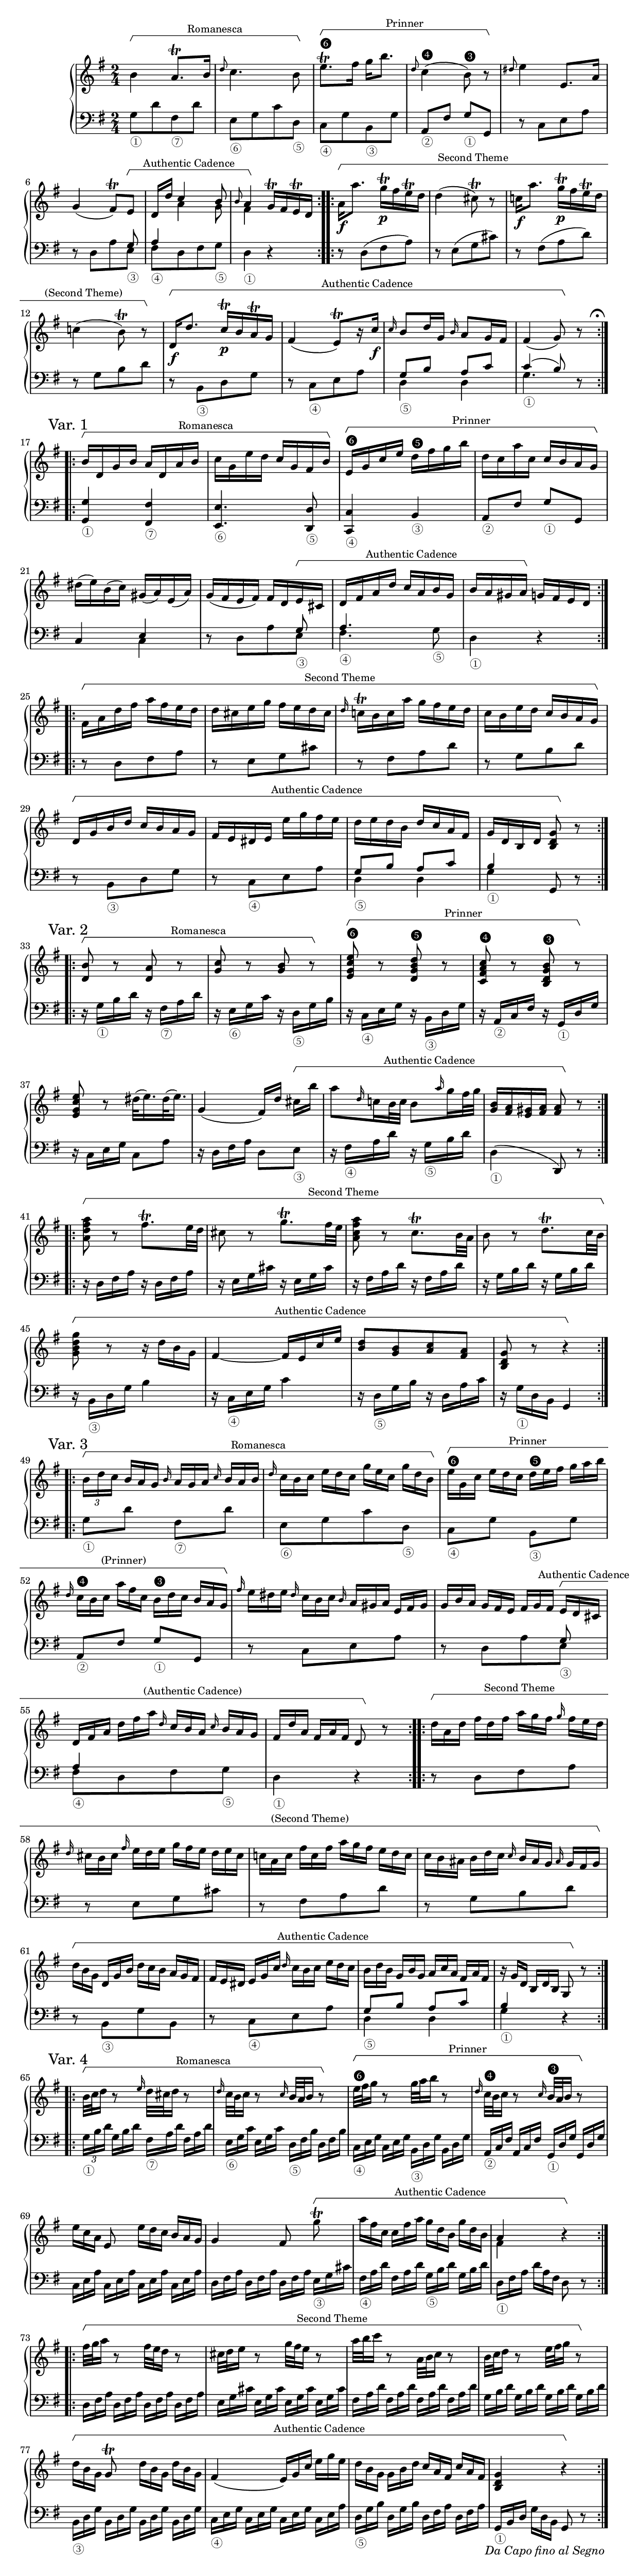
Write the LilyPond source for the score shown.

\version "2.24.0"
\include "../../stylesheets/annotation.ly"
\include "../../stylesheets/score.ly"
\include "../../stylesheets/typography.ly"

piece = "Allegretto"

global = {
  \time 2/4
  \key g \major
}

upVoice = \new Voice {
  \relative c' {
    #(define (format-dal-segno-text-formatter context return-count marks) "Da Capo fino al Segno")
    \set Score.dalSegnoTextFormatter = #format-dal-segno-text-formatter
    \set Score.fineText = \markup {}
    \repeat segno 2 {
      \repeat volta 2 {
        \clef "treble"
        b'4 \romanesca a8. \trill b16 |
        \grace d8 c4. b8 \stopGroup |
        \lowerTrill e8. \prinner \mla \trill fis16 g16 b8. |
        \grace d,8 c4 \mfa ( b8 \mmi ) r8 \stopGroup |
        \grace dis8 e4 e,8. a16 |
        g4 ( fis8 \trill ) e8 \authenticCadence |
        d16 d'16 << { \voiceOne c4 b8 } \new Voice { \voiceTwo a4 g8 } >> \oneVoice |
        << { \voiceOne \grace b8 a4 \stopGroup } \new Voice { \voiceTwo fis4 } >> \oneVoice g16 \trill fis e \trill d
      }
      \repeat volta 2 { \barNumberCheck #9
        a'16 \secondTheme \f a'8. g16 \trill \p fis e \trill d |
        d4 ( cis8 \trill ) r8 |
        c!16 \f a'8. g16 \trill \p fis e \trill d |
        c!4 ( b8 \trill ) r8 \stopGroup |
        d,16 \authenticCadence \f d'8. c16 \trill \p b a \trill g |
        fis4 ( e8 [ \trill ) r16 c'16 \f ] |
        \grace c16 \stemUp b8 d16 g,16 \stemNeutral \grace b16 a8 g16 fis16 |
        fis4 ( g8 ) \stopGroup r8
        \textEndMark \markup \fermata
      }
      \break
      \fine
      \repeat volta 2 { \barNumberCheck #17
        \mark "Var. 1"
        b16 \romanesca d, g b a d, a' b |
        c16 g e' d c g fis b \stopGroup |
        e,16 \prinner \mla g c e d \mso fis g b |
        d,16 c a' c, c b a g \stopGroup |
        dis'16 ( e ) b ( c ) gis ( a ) e ( a ) |
        g16 ( fis e fis ) fis d e \authenticCadence cis |
        d16 fis a d c a b g |
        b16 a gis a \stopGroup g fis e d
      }
      \repeat volta 2 { \barNumberCheck #25
        fis16 \secondTheme a d fis a fis e d |
        d16 cis e g fis e d cis |
        \grace d16 c! \trill b c a' g fis e d |
        c16 b e d c b a g \stopGroup |
        d16 \authenticCadence g b d c b a g |
        fis16 e dis e e' g fis e |
        d16 e d b d c a fis |
        g16 d b d <g d b>8 \stopGroup r8
      }
      \break
      \repeat volta 2 { \barNumberCheck #33
        \mark "Var. 2"
        <b d,>8 \romanesca r <a d,> r |
        <c g>8 r <b g> r \stopGroup |
        <e c g e>8 \prinner \mla r <d b g d> \mso r |
        <c a fis c>8 \mfa r <b g d b> \mmi r \stopGroup |
        <e c g e>8 r dis32 ( e16. ) dis32 ( e16. ) |
        \once \slurDown g,4 ( fis16 ) [ d' ] cis \authenticCadence [ b' ] |
        a8 \grace d,16 c!16 b32 c32 b8 \grace a'16 g16 fis32 g32 |
        <b, g>16 <a fis> <gis e> <a fis> <a fis>8 \stopGroup r
      }
      \repeat volta 2 { \barNumberCheck #41
        <a' fis d a>8 \secondTheme r8 fis8. \trill e32 d32 |
        cis8 r8 g'8. \trill fis32 e32 |
        <a fis c a>8 r8 c,8. \trill b32 a32 |
        b8 r8 d8. \trill c32 b32 \stopGroup |
        <g' d b g>8 \authenticCadence r8 r16 d b g |
        fis4 ~ fis16 e16 c'16 e16 |
        <d b>8 [ <b g> <c a> <a fis> ] |
        <g d b>8 r8 r4 \stopGroup
      }
      \break
      \repeat volta 2 { \barNumberCheck #49
        \mark "Var. 3"
        \override TupletBracket.bracket-visibility = ##f \tuplet 3/2 { b16 \romanesca [ d c ] } \omit TupletNumber \tuplet 3/2 { b [ a g ] } \grace b16 \tuplet 3/2 { a [ g a ] } \grace c16 \tuplet 3/2 { b [ a b ] } |
        \grace d16 \tuplet 3/2 8 { c16 [ b c ] e [ d c ] g' [ e c ] g' [ d b \stopGroup ] } |
        \tuplet 3/2 8 { e16 \prinner \mla [ g, c ] e [ d c ] d \mso [ e fis ] g [ a b ] } |
        \grace d,16 \tuplet 3/2 8 { c \mfa [ b c ] a' [ fis c ] b \mmi  [ d c ] b [ a g \stopGroup ] } |
        \grace fis'16 \tuplet 3/2 { e [ dis e ] } \grace dis16 \tuplet 3/2 { c [ b c ] } \grace b16 \tuplet 3/2 8 { a [ gis a ] e [ fis gis ] } |
        \tuplet 3/2 8 { g16 [ b a ] g [ fis e ] fis [ g fis ] e \authenticCadence [ d cis ] } |
        \tuplet 3/2 8 { d16 [ fis a ] d [ fis a ] } \grace d,16 \stemUp \tuplet 3/2 { c [ b a ] } \stemNeutral \grace c16 \tuplet 3/2 { b [ a g ] } |
        \tuplet 3/2 8 { fis16 [ d' a ] fis [ a fis ] } d8 \stopGroup r8
      }
      \repeat volta 2 { \barNumberCheck #57
        \tuplet 3/2 8 { d'16 \secondTheme [ a d ] fis [ d fis ] a [ g fis ] } \grace g16 \tuplet 3/2 { fis16 [ e d ] } |
        \grace d16 \tuplet 3/2 { cis16 [ b cis ] } \grace fis16 \tuplet 3/2 8 { e16 [ d e ] g [ fis e ] d [ e cis ] } |
        \tuplet 3/2 8 { c!16 [ a c ] fis [ c fis ] a [ g fis ] e [ d c ] } |
        \tuplet 3/2 8 { c16 [ b ais ] b [ d c ] } \grace c16 \tuplet 3/2 { b16 [ ais g ] } \grace ais16 \tuplet 3/2 { g16 [ fis g \stopGroup ] } |
        \tuplet 3/2 8 { d'16 \authenticCadence [ b g ] d [ g b ] d [ c b ] a [ g fis ] } |
        \tuplet 3/2 8 { fis16 [ e dis ] e [ g c ] } \grace d16 \tuplet 3/2 { c16 [ b c ] e [ d c ] } |
        \tuplet 3/2 8 { b16 [ d b ] g [ b g ] a [ c a ] fis [ a fis ] } |
        \tuplet 3/2 8 { r16 g d b [ d b ] } g8 \stopGroup r8
      }
      \break
      \repeat volta 2 { \barNumberCheck #65
        \mark "Var. 4"
        b'32 \romanesca c32 d16 r8 \grace e16 d32 cis32 d16 r8 |
        \grace d16 c32 b32 c16 r8 \grace c16 b32 a32 b16 r8 \stopGroup |
        e32 \prinner \mla fis32 g16 r8 g32 a32 b16 r8 |
        \grace d,16 c32 \mfa b32 c16 r8 \grace c16 b32 \mmi a32 b16 r8 \stopGroup |
        \tuplet 3/2 { e16 [ c a ] } e8 \tuplet 3/2 8 { e'16 [ d c ] b [ a g ] } |
        g4 fis8 \noBeam g'8 \authenticCadence \trill |
        \tuplet 3/2 8 { a16 [ fis c ] c [ fis a ] g [ d b ] g' [ d b ] } |
        << { \voiceOne a4 } \new Voice { \voiceTwo fis4 } >> \oneVoice r4 \stopGroup
      }
      \repeat volta 2 { \barNumberCheck #73
        fis'32 \secondTheme g32 a16 r8 fis32 e32 d16 r8 |
        cis32 d32 e16 r8 g32 fis32 e16 r8 |
        a32 b32 c16 r8 a,32 b32 c16 r8 |
        b32 c32 d16 r8 e32 fis32 g16 r8 \stopGroup |
        \tuplet 3/2 { d16 \authenticCadence [ b g ] } g8 \trill \tuplet 3/2 8 { d'16 [ b g ] d' [ b g ] } |
        fis4 ( \tuplet 3/2 8 { e16 ) [ g c ] e [ g e ] } |
        \tuplet 3/2 8 { d16 [ b g ] g [ b d ] c [ a fis ] c' [ a fis ] } |
        <g d b>4 r4 \stopGroup
      }
    }
  }
}

downVoice = \new Voice {
  \relative c {
    \repeat volta 2 {
      \clef "bass"
      g'8 \bdo [ d' fis, \bti d' ] |
      e,8 \bla [ g c d, \bso ] |
      c8 \bfa [ g' b, \bmi g' ] |
      a,8 \bre fis' g \bdo g, |
      r8 c [ e a ] |
      r8 << { \voiceOne s8 s g } \new Voice { \voiceTwo d8 [ a' e \bmi ] } >> \oneVoice |
      << { \voiceOne a4 s } \new Voice { \voiceTwo fis8 \bfa [ d fis g \bso ] } >> \oneVoice |
      d4 \bdo r4
    }
    \repeat volta 2 { \barNumberCheck #9
      r8 d [ ( fis a ) ] |
      r8 e [ ( g cis ) ] |
      r8 fis, [ ( a d ) ] |
      r8 g, [  b d ] |
      r8 b, \bmi [ d g ] |
      r8 c, \bfa [ e a ] |
      << { \voiceOne g8 b a c } \new Voice { \voiceTwo d,4 \bso d } >> \oneVoice |
      << { \voiceOne c'4 ( b8 ) } \new Voice { \voiceTwo g4. \bdo } >> \oneVoice r8
    }
    \repeat volta 2 { \barNumberCheck #17
      <g g,>4 \bdo <fis fis,>4 \bti |
      <e e,>4. \bla <d d,>8 \bso |
      <c c,>4 \bfa b4 \bmi |
      a8 \bre fis' g \bdo g, |
      c4 << { \voiceOne e4 } \new Voice { \voiceTwo c4 } >> \oneVoice |
      r8 << { \voiceOne s8 s g' } \new Voice { \voiceTwo d8 [ a' e \bmi ] } >> \oneVoice |
      << { \voiceOne a4. } \new Voice { \voiceTwo fis4. \bfa } >> \oneVoice g8 \bso |
      d4 \bdo r4
    }
    \repeat volta 2 { \barNumberCheck #25
      r8 d [ fis a ] |
      r8 e [ g cis ] |
      r8 fis, [ a d ] |
      r8 g, [ b d ] |
      r8 b, \bmi [ d g ] |
      r8 c, \bfa [ e a ] |
      << { \voiceOne g8 b a c } \new Voice { \voiceTwo d,4 \bso d } >> \oneVoice |
      << { \voiceOne b'4 } \new Voice { \voiceTwo g4 \bdo } >> \oneVoice g,8 r8
    }
    \repeat volta 2 { \barNumberCheck #33
      r16 g' \bdo b d r fis, \bti a d |
      r16 e, \bla g c r d, \bso g b |
      r16 c, \bfa e g r b, \bmi d g |
      r16 a, \bre c fis r g, \bdo d' g |
      r16 c, e g c,8 a'8 |
      r16 d, fis a d,8 e8 \bmi |
      r16 fis \bfa a d r g, \bso b d |
      d,4 \bdo ( d,8 ) r8
    }
    \repeat volta 2 { \barNumberCheck #41
      r16 d' fis a r d, fis a |
      r16 e g cis r e, g cis |
      r16 fis, a d r fis, a d |
      r16 g, b d r g, b d |
      r16 b, \bmi d g b4 |
      r16 c, \bfa e g c4 |
      r16 d, \bso g b r d, a' c |
      r16 g \bdo d b g4
    }
    \repeat volta 2 { \barNumberCheck #49
      g'8 \bdo d' fis, \bti d' |
      e,8 \bla [ g c d, \bso ] |
      c8 \bfa g' b, \bmi g' |
      a,8 \bre fis' g \bdo g, |
      r8 c [ e a ] |
      r8 << { \voiceOne s8 s g } \new Voice { \voiceTwo d8 [ a' e \bmi ] } >> \oneVoice |
      << { \voiceOne a4 s } \new Voice { \voiceTwo fis8 \bfa [ d fis g \bso ] } >> \oneVoice |
      d4 \bdo r4
    }
    \repeat volta 2 { \barNumberCheck #57
      r8 d [ fis a ] |
      r8 e [ g cis ] |
      r8 fis, [ a d ] |
      r8 g, [ b d ] |
      r8 b, \bmi [ g' b, ] |
      r8 c \bfa [ e a ] |
      << { \voiceOne g8 b a c } \new Voice { \voiceTwo d,4 \bso d } >> \oneVoice |
      << { \voiceOne b'4 } \new Voice { \voiceTwo g4 \bdo } >> \oneVoice r4
    }
    \repeat volta 2 { \barNumberCheck #65
      \override TupletBracket.bracket-visibility = ##f \tuplet 3/2 { g16 \bdo [ b d ] } \omit TupletNumber \tuplet 3/2 8 { g, [ b d ] fis, \bti [ a d ] fis, [ a d ] } |
      \tuplet 3/2 8 { e,16 \bla [ g c ] e, [ g c ] d, \bso [ fis b ] d, [ fis b ] } |
      \tuplet 3/2 8 { c,16 \bfa [ e g ] c, [ e g ] b, \bmi [ d g ] b, [ d g ] } |
      \tuplet 3/2 8 { a,16 \bre [ c fis ] a, [ c fis ] g, \bdo [ d' g ] g, [ d' g ] } |
      \tuplet 3/2 8 { c,16 [ e a ] c, [ e a ] c, [ e a ] c, [ e a ] } |
      \tuplet 3/2 8 { d,16 [ fis a ] d, [ fis a ] d, [ fis a ] e \bmi [ g cis ] } |
      \tuplet 3/2 8 { fis,16 \bfa [ a d ] fis, [ a d ] g, \bso [ b d ] g, [ b d ] } |
      \tuplet 3/2 8 { d,16 \bdo [ fis a ] d [ a fis ] } d8 r8
    }
    \repeat volta 2 { \barNumberCheck #73
      \tuplet 3/2 8 { d16 [ fis a ] d, [ fis a ] d, [ fis a ] d, [ fis a ] } |
      \tuplet 3/2 8 { e16 [ g cis ] e, [ g cis ] e, [ g cis ] e, [ g cis ] } |
      \tuplet 3/2 8 { fis,16 [ a d ] fis, [ a d ] fis, [ a d ] fis, [ a d ] } |
      \tuplet 3/2 8 { g,16 [ b d ] g, [ b d ] g, [ b d ] g, [ b d ] } |
      \tuplet 3/2 8 { b,16 \bmi [ d g ] b, [ d g ] b, [ d g ] b, [ d g ] } |
      \tuplet 3/2 8 { c,16 \bfa [ e g ] c, [ e g ] c, [ e g ] c, [ e a ] } |
      \tuplet 3/2 8 { d,16 \bso [ g b ] d, [ g b ] d, [ fis a ] d, [ fis a ] } |
      \tuplet 3/2 8 { g,16 \bdo [ b d ] g [ d b ] } g8 r8
    }
  }
}

\score {
  \new PianoStaff <<
    \new Staff = "up" << \global \upVoice >>
    \new Staff = "down" << \global \downVoice >>
  >>
}
